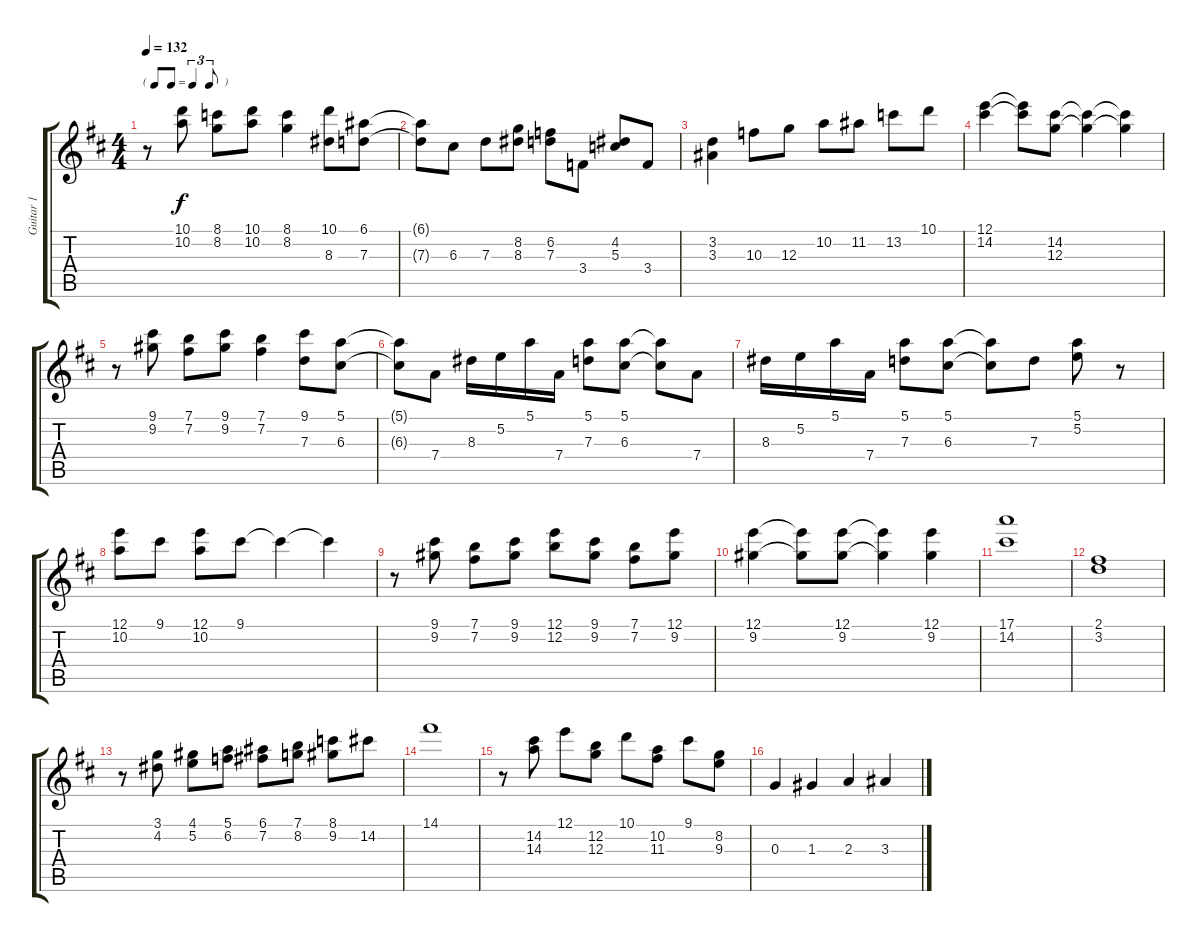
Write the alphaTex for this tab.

\track ("Guitar 1" "Guitar 1") {instrument acousticguitarsteel}
\staff {score tabs}
\tuning (E4 B3 G3 D3 A2 E2) {hide}
\ts (4 4)
\tf triplet8th
\tempo 132
\clef g2
\ks d
r.8{dy f} (10.1 10.2).8 (8.1 8.2).8 (10.1 10.2).8 (8.1 8.2).4 (10.1 8.3).8 (6.1 7.3).8 |
(6.1{t} 7.3{t}).8 6.3.8 7.3.8 (8.2 8.3).8 (6.2 7.3).8 3.4.8 (4.2 5.3).8 3.4.8 |
(3.2 3.3).4 10.3.8 12.3.8 10.2.8 11.2.8 13.2.8 10.1.8 |
(12.1 14.2).4 (12.1{t} 14.2{t}).8 (14.2 12.3).8 (14.2{t} 12.3{t}).4 (14.2{t} 12.3{t}).4 |
r.8 (9.1 9.2).8 (7.1 7.2).8 (9.1 9.2).8 (7.1 7.2).4 (9.1 7.3).8 (5.1 6.3).8 |
(5.1{t} 6.3{t}).8 7.4.8 8.3.16 5.2.16 5.1.16 7.4.16 (5.1 7.3).8 (5.1 6.3).8 (5.1{t} 6.3{t}).8 7.4.8 |
8.3.16 5.2.16 5.1.16 7.4.16 (5.1 7.3).8 (5.1 6.3).8 (5.1{t} 6.3{t}).8 7.3.8 (5.1 5.2).8 r.8 |
(12.1 10.2).8 9.1.8 (12.1 10.2).8 9.1.8 9.1{t}.4 9.1{t}.4 |
r.8 (9.1 9.2).8 (7.1 7.2).8 (9.1 9.2).8 (12.1 12.2).8 (9.1 9.2).8 (7.1 7.2).8 (12.1 9.2).8 |
(12.1 9.2).4 (12.1{t} 9.2{t}).8 (12.1 9.2).8 (12.1{t} 9.2{t}).4 (12.1 9.2).4 |
(17.1 14.2).1 |
(2.1 3.2).1 |
r.8 (3.1 4.2).8 (4.1 5.2).8 (5.1 6.2).8 (6.1 7.2).8 (7.1 8.2).8 (8.1 9.2).8 14.2.8 |
14.1.1 |
r.8 (14.2 14.3).8 12.1.8 (12.2 12.3).8 10.1.8 (10.2 11.3).8 9.1.8 (8.2 9.3).8 |
0.3.4 1.3.4 2.3.4 3.3.4
